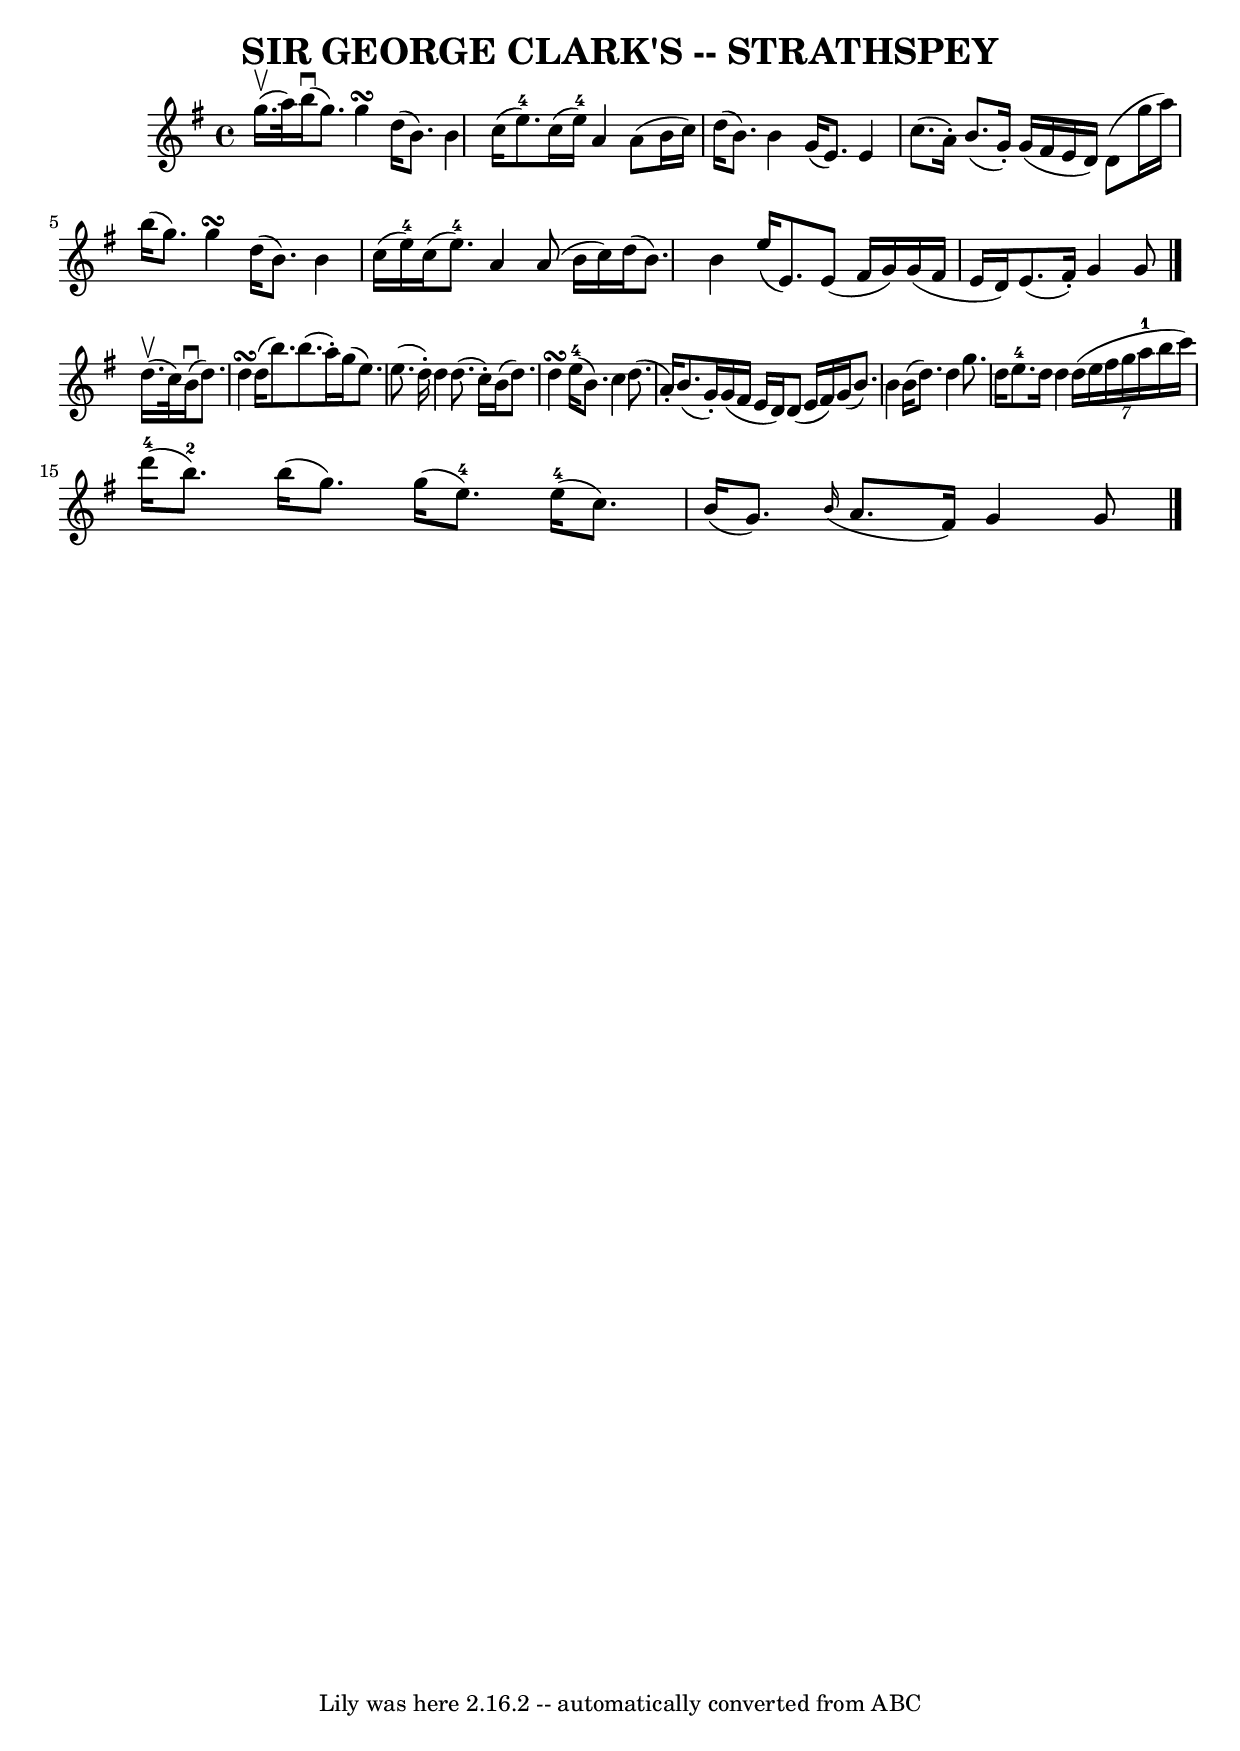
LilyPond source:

\version "2.7.40"
\include "Mammoth.ily"
\header {
	%% book = "Ryan's Mammoth Collection of Fiddle Tunes"
	composer = ""
	crossRefNumber = "1"
	footnotes = ""
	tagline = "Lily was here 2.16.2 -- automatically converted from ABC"
	title = "SIR GEORGE CLARK'S -- STRATHSPEY"
}
voicedefault =  {


 \override Staff.TimeSignature #'style = #'C
 \time 4/4 
\key g \major g''16. (^\upbow a''32)   |
 b''16 
(^\downbow g''8.) g''4\turn d''16 (b'8.) b'4    |
   
c''16 (e''8.-4) c''16 (e''16-4) a'4 a'8 (b'16    
c''16)   |
 d''16 (b'8.) b'4 g'16 (e'8.) e'4    
|
 c''8. (a'16 -.) b'8. (g'16 -.) g'16 (fis'16 e'16 
 d'16) d'8 (g''16 a''16)   |
 b''16 (g''8.)   
g''4\turn d''16 (b'8.) b'4    |
 c''16 (e''16-4)   
c''16 (e''8.-4) a'4 a'8 (b'16 c''16)   |
 d''16 
(b'8.) b'4 e''16 (e'8.) e'8 (fis'16 g'16)   
|
 g'16 (fis'16 e'16 d'16) e'8. (fis'16 -.) g'4    
g'8    \bar "|." d''16. (^\upbow c''32)   |
 b'16 
(^\downbow d''8.) d''4\turn d''16 (b''8.) b''8. (a''16 -. 
-)   |
 g''16 (e''8.) e''8. (d''16 -.) d''4 d''8. (
c''16 -.)   |
 b'16 (d''8.) d''4\turn e''16-4(
b'8.) c''4    |
 d''8. (a'16 -.) b'8. (g'16 -.) g'16 
(fis'16 e'16 d'16) d'8 (e'16 fis'16)   |
 g'16 
(b'8.) b'4 b'16 (d''8.) d''4    |
 g''8. d''16    
e''8.-4 d''16 d''4    \times 6/7 { d''16 (e''16 fis''16    
g''16 a''16-1 b''16 c'''16) }   |
 d'''16-4(
b''8.-2) b''16 (g''8.) g''16 (e''8.-4) e''16-4(
c''8.)   |
 b'16 (g'8.)   \grace { b'16 (} a'8.    
fis'16) g'4 g'8    \bar "|."   
}

\score{
    <<

	\context Staff="default"
	{
	    \voicedefault 
	}

    >>
	\layout {
	}
	\midi {}
}
